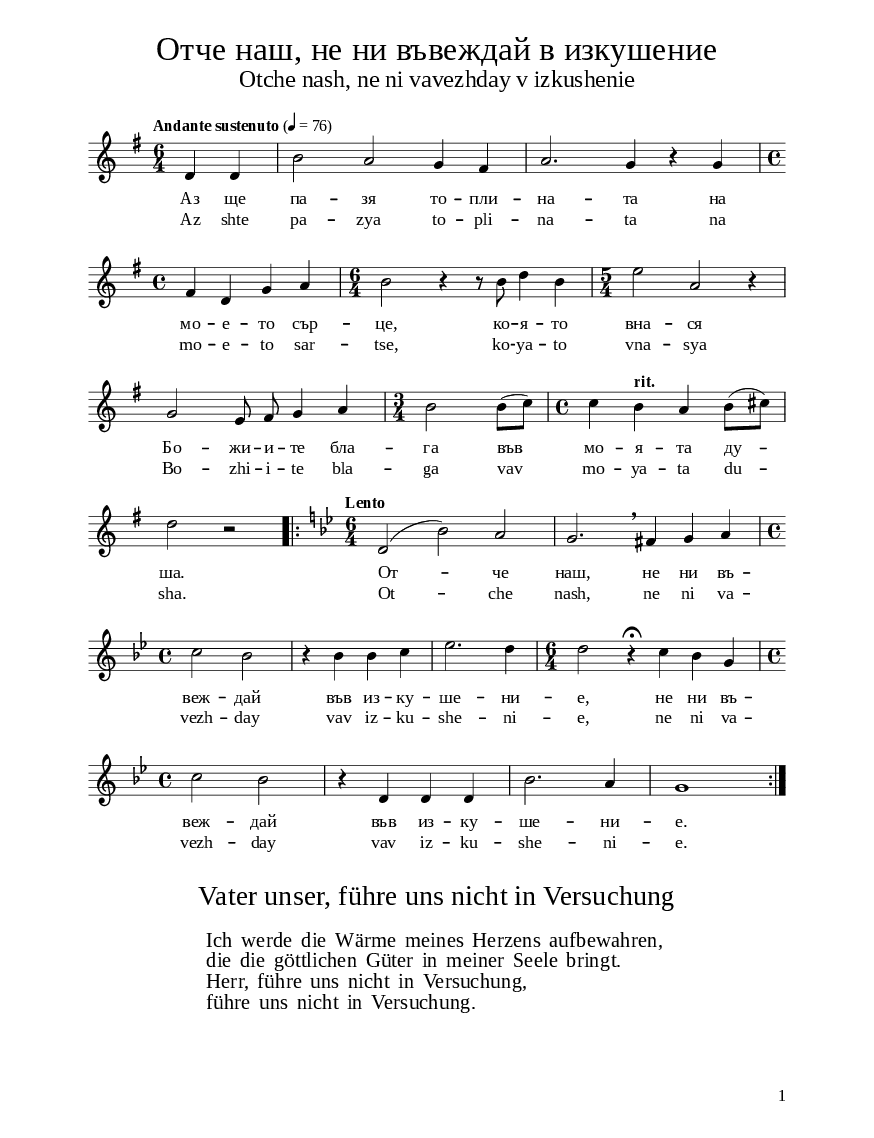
\version "2.24.0"

% include paper part and global functions
\include "include/globals.ily"

\bookpart {
  \include "include/bookpart-paper.ily"
  \score {
    \include "include/score-layout.ily"

    \new Voice \absolute {
      \clef treble
      \key g \major
      \time 6/4
      \tempoFunc "Andante sustenuto" 4 "76"
      \autoBeamOff

      \partial 2
      d'4  d'4 | % 2
      b'2  a'2  g'4  fis'4 | % 3
      a'2.  g'4 r4  g'4 \break | % 4
      \time 4/4  | % 4
      fis'4  d'4  g'4  a'4 | % 5
      \time 6/4  | % 5
      b'2 r4 r8 b'8 d''4 b'4 | % 6
      \time 5/4  | % 6
      e''2  a'2 r4 \break | % 7
      g'2  e'8  fis'8  g'4  a'4 | % 8
      \time 3/4  | % 8
      b'2 b'8 ( [ c''8 ) ] | % 9
      \time 4/4  | % 9
      c''4 b'4 ^\markup{ \bold {rit.} }  a'4
      b'8 ( [ cis''8 ) ] \break |
      d''2 r2 \repeat volta 2 {
        | % 11
        \key bes \major \time 6/4 | % 11
        \tempo "Lento" d'2 ( bes'2 )
        a'2 | % 12
        g'2.  \breathe fis'4  g'4  a'4 \break
        | % 13
        \time 4/4  | % 13
        c''2 bes'2 | % 14
        r4 bes'4 bes'4 c''4 | % 15
        es''2. d''4 | % 16
        \time 6/4  | % 16
        d''2 r4 ^\fermata c''4 bes'4
        g'4 \break | % 17
        \time 4/4  | % 17
        c''2 bes'2 | % 18
        r4  d'4  d'4  d'4 | % 19
        bes'2.  a'4 |
        g'1
      }
    }

    \addlyrics {
      Аз ще па -- зя то -- пли -- на --
      та на мо -- е -- то сър -- це, ко --
      я -- то вна -- ся Бо -- жи -- и -- те
      бла -- га във  мо -- я -- та ду
      -- ша. От -- че наш, не ни
      въ -- веж -- дай във из -- ку -- ше
      -- ни -- е, не ни въ -- веж -- дай
      във из -- ку -- ше -- ни -- е.}
      \addlyrics {
        Az shte pa -- zya to -- pli -- na --
        ta na mo -- e -- to sar -- tse, ko --
        ya -- to vna -- sya Bo -- zhi -- i -- te
        bla -- ga vav  mo -- ya -- ta du
        -- sha. Ot -- che nash, ne ni
        va -- vezh -- day vav iz -- ku -- she
        -- ni -- e, ne ni va -- vezh -- day
        vav iz -- ku -- she -- ni -- e.}

        \header {
          title = \titleFunc "Отче наш, не ни въвеждай в изкушение" "Otche nash, ne ni vavezhday v izkushenie"
        }

        \midi{}

      } % score

   

       \version "2.24.0"

\markup \fill-line { \fontsize #deTitleFontSize "Vater unser, führe uns nicht in Versuchung" }
\markup \null
\markup \null
\markup \fontsize #deCoupletFontSize {
  \hspace #10
  \override #`(baseline-skip . ,deCoupletBaselineSkip)

  \column {


 \line { " "Ich werde die Wärme meines Herzens aufbewahren,}

 \line { " "die die göttlichen Güter in meiner Seele bringt.}

 \line { " "Herr, führe uns nicht in Versuchung,}

 \line { " "führe uns nicht in Versuchung.}


  }
}


    } % bookpart

    % Più mosso
    %
